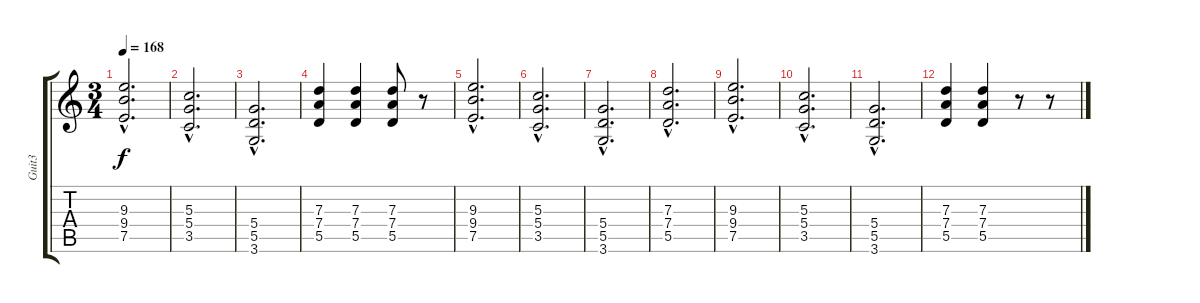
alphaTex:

\track ("Guit3" "Guit3") {instrument overdrivenguitar}
\staff {score tabs}
\tuning (E4 B3 G3 D3 A2 E2) {hide}
\ts (3 4)
\tempo 168
\clef g2
\ks c
(9.3{hac} 9.4{hac} 7.5{hac}).2{d dy f} |
(5.3{hac} 5.4{hac} 3.5{hac}).2{d} |
(5.4{hac} 5.5{hac} 3.6{hac}).2{d} |
(7.3 7.4 5.5).4 (7.3 7.4 5.5).4 (7.3 7.4 5.5).8 r.8 |
(9.3{hac} 9.4{hac} 7.5{hac}).2{d volume 11 instrument overdrivenguitar} |
(5.3{hac} 5.4{hac} 3.5{hac}).2{d} |
(5.4{hac} 5.5{hac} 3.6{hac}).2{d} |
(7.3{hac} 7.4{hac} 5.5{hac}).2{d} |
(9.3{hac} 9.4{hac} 7.5{hac}).2{d} |
(5.3{hac} 5.4{hac} 3.5{hac}).2{d} |
(5.4{hac} 5.5{hac} 3.6{hac}).2{d} |
(7.3 7.4 5.5).4 (7.3 7.4 5.5).4 r.8 r.8
